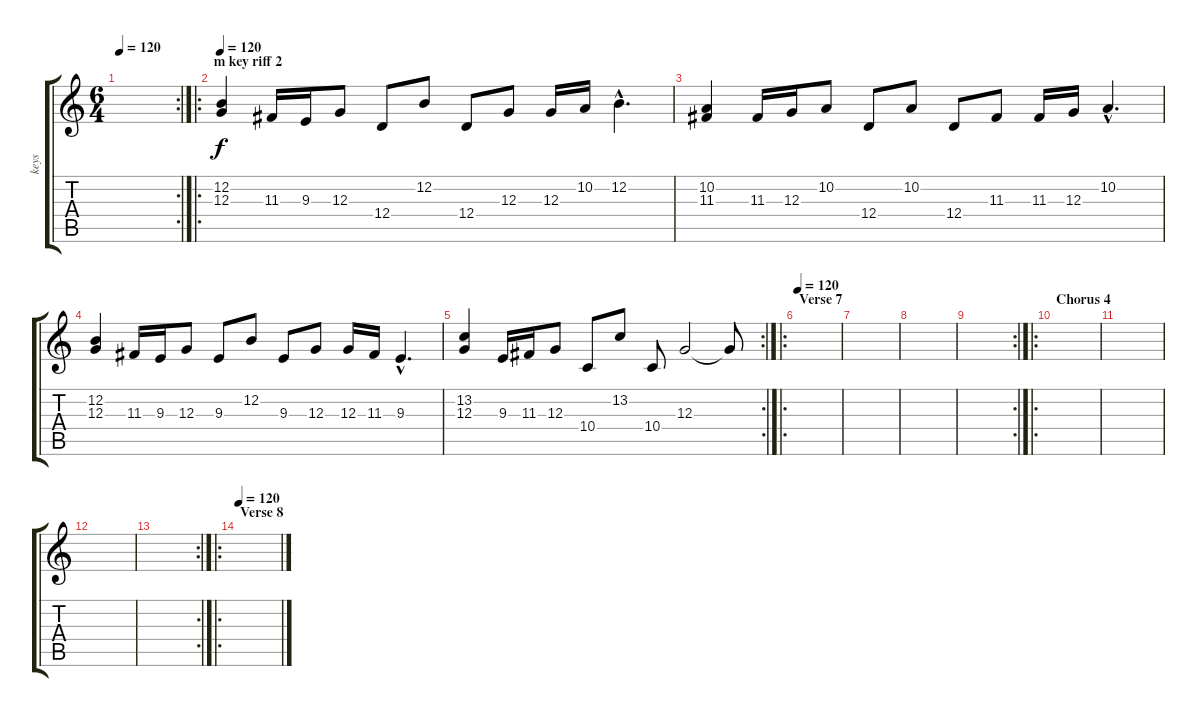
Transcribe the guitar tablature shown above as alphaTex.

\track ("keys" "keys") {instrument tubularbells}
\staff {score tabs}
\tuning (E4 B3 G3 D3 A2 E2) {hide}
\rc 2
\ts (6 4)
\tempo 120
\clef g2
\ks c
|
\ro
\section ("" "m key riff 2")
\tempo 120
(12.2 12.3).4{volume 14 instrument fx5brightness} 11.3.16 9.3.16 12.3.8 12.4.8 12.2.8 12.4.8 12.3.8 12.3.16 10.2.16 12.2{hac}.4{d} |
(10.2 11.3).4 11.3.16 12.3.16 10.2.8 12.4.8 10.2.8 12.4.8 11.3.8 11.3.16 12.3.16 10.2{hac}.4{d} |
(12.2 12.3).4{volume 14 instrument fx5brightness} 11.3.16 9.3.16 12.3.8 9.3.8 12.2.8 9.3.8 12.3.8 12.3.16 11.3.16 9.3{hac}.4{d} |
\rc 2
(13.2 12.3).4 9.3.16 11.3.16 12.3.8 10.4.8 13.2.8 10.4.8 12.3.2 12.3{t}.8 |
\ro
\section ("" "Verse 7")
\tempo 120
|
|
|
\rc 2
|
\ro
\section ("" "Chorus 4")
|
|
|
\rc 2
|
\ro
\section ("" "Verse 8")
\tempo 120
